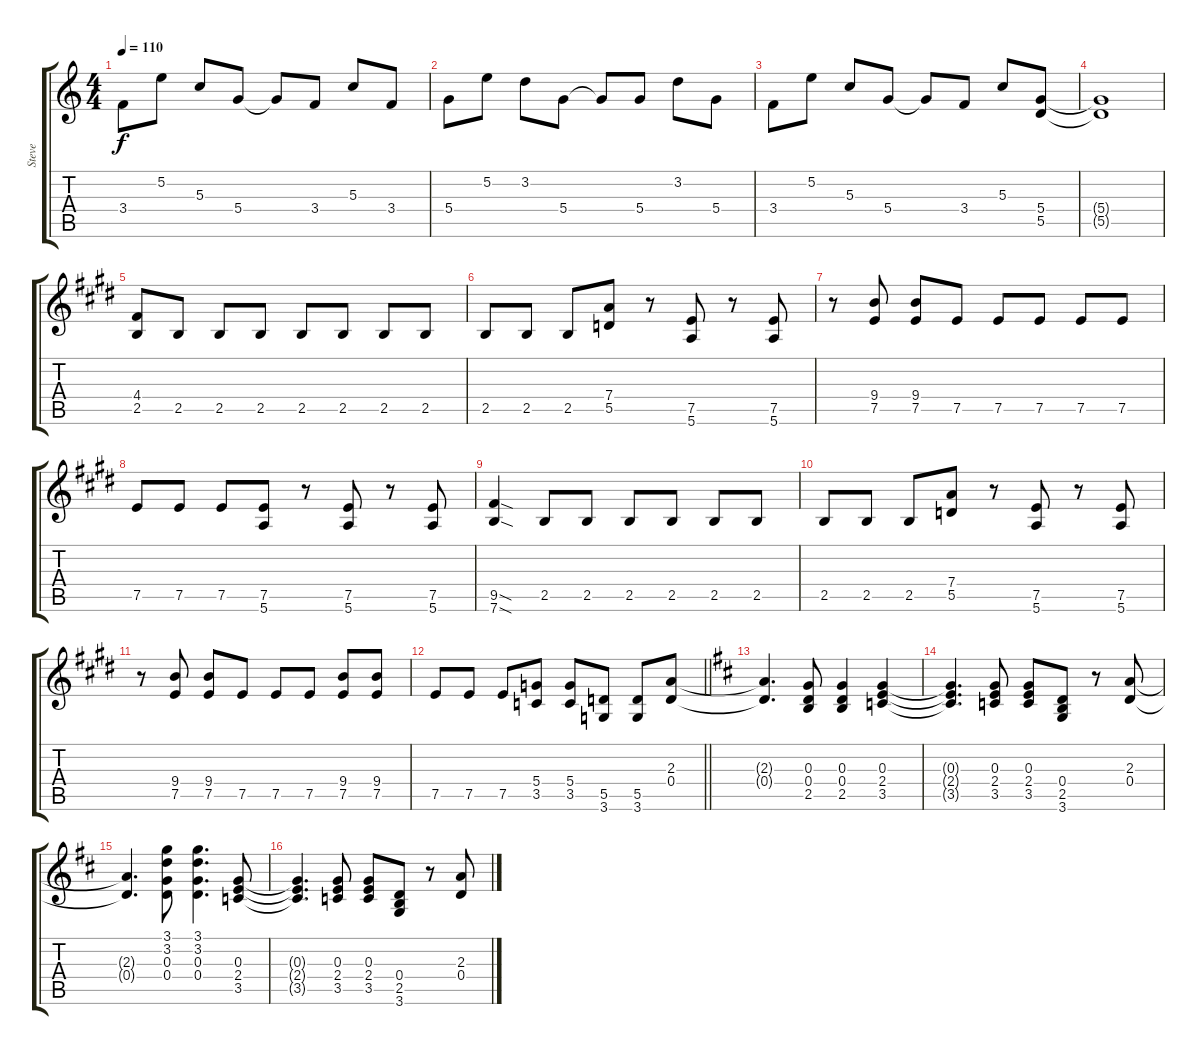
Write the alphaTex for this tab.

\track ("Steve" "Steve") {instrument distortionguitar}
\staff {score tabs}
\tuning (E4 B3 G3 D3 A2 E2) {hide}
\ts (4 4)
\tempo 110
\clef g2
\ks c
3.4.8{dy f} 5.2.8 5.3.8 5.4.8 5.4{t}.8 3.4.8 5.3.8 3.4.8 |
5.4.8 5.2.8 3.2.8 5.4.8 5.4{t}.8 5.4.8 3.2.8 5.4.8 |
3.4.8 5.2.8 5.3.8 5.4.8 5.4{t}.8 3.4.8 5.3.8 (5.4 5.5).8 |
(5.4{t} 5.5{t}).1 |
\ks e
(4.4 2.5).8 2.5.8 2.5.8 2.5.8 2.5.8 2.5.8 2.5.8 2.5.8 |
2.5.8 2.5.8 2.5.8 (7.4 5.5).8 r.8 (7.5 5.6).8 r.8 (7.5 5.6).8 |
r.8 (9.4 7.5).8 (9.4 7.5).8 7.5.8 7.5.8 7.5.8 7.5.8 7.5.8 |
7.5.8 7.5.8 7.5.8 (7.5 5.6).8 r.8 (7.5 5.6).8 r.8 (7.5 5.6).8 |
(9.5{sod} 7.6{sod}).4 2.5.8 2.5.8 2.5.8 2.5.8 2.5.8 2.5.8 |
2.5.8 2.5.8 2.5.8 (7.4 5.5).8 r.8 (7.5 5.6).8 r.8 (7.5 5.6).8 |
r.8 (9.4 7.5).8 (9.4 7.5).8 7.5.8 7.5.8 7.5.8 (9.4 7.5).8 (9.4 7.5).8 |
\barLineRight lightlight
7.5.8 7.5.8 7.5.8 (5.4 3.5).8 (5.4 3.5).8 (5.5 3.6).8 (5.5 3.6).8 (2.3 0.4).8 |
\ks d
(2.3{t} 0.4{t}).4{d} (0.3 0.4 2.5).8 (0.3 0.4 2.5).4 (0.3 2.4 3.5).4 |
(0.3{t} 2.4{t} 3.5{t}).4{d} (0.3 2.4 3.5).8 (0.3 2.4 3.5).8 (0.4 2.5 3.6).8 r.8 (2.3 0.4).8 |
(2.3{t} 0.4{t}).4{d} (3.1 3.2 0.3 0.4).8 (3.1 3.2 0.3 0.4).4{d} (0.3 2.4 3.5).8 |
(0.3{t} 2.4{t} 3.5{t}).4{d} (0.3 2.4 3.5).8 (0.3 2.4 3.5).8 (0.4 2.5 3.6).8 r.8 (2.3 0.4).8
